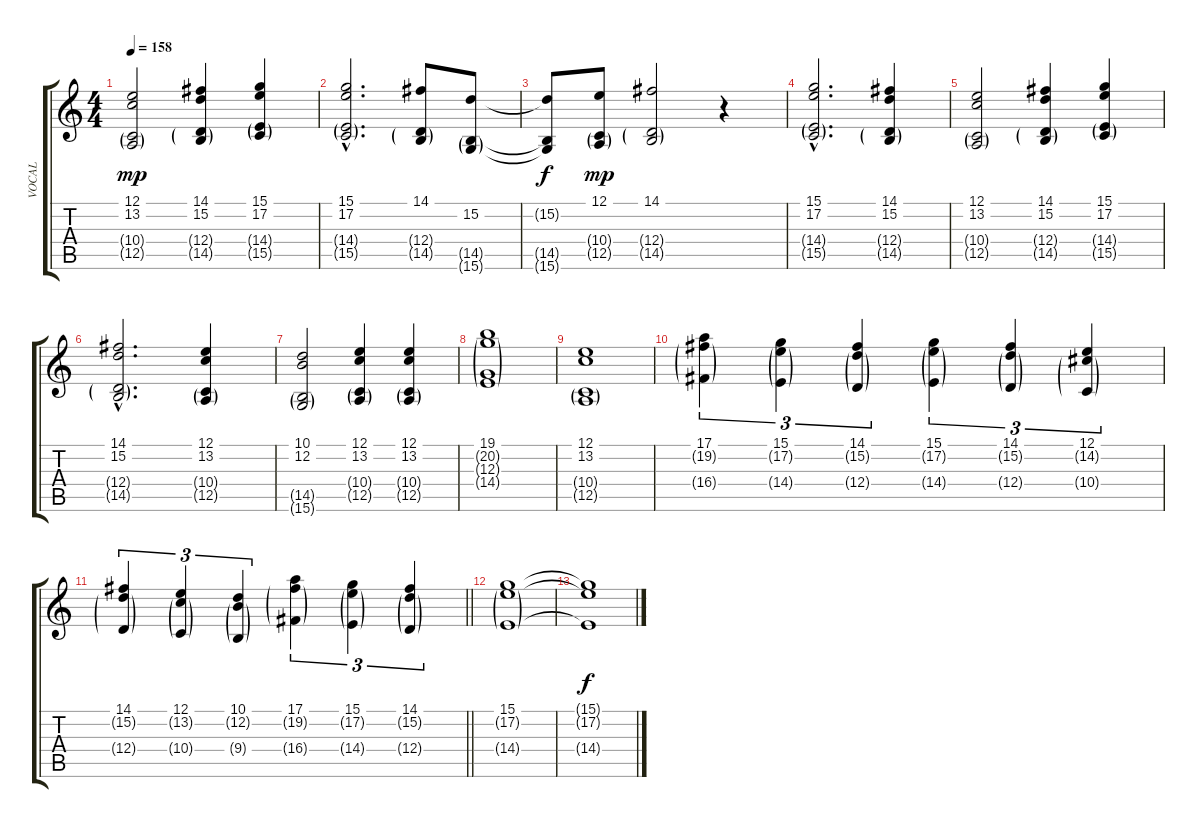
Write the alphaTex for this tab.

\track ("VOCAL" "VOCAL") {instrument lead2sawtooth}
\staff {score tabs}
\tuning (E4 B3 G3 D3 A2 E2) {hide}
\ts (4 4)
\tempo 158
\clef g2
\ks c
(12.1 13.2 10.4{g} 12.5{g}).2{dy mp} (14.1 15.2 12.4{g} 14.5{g}).4 (15.1 17.2 14.4{g} 15.5{g}).4 |
(15.1{hac} 17.2{hac} 14.4{g hac} 15.5{g hac}).2{d} (14.1 12.4{g} 14.5{g}).8 (15.2 14.5{g} 15.6{g}).8 |
(15.2{t} 14.5{t} 15.6{t}).8{dy f} (12.1 10.4{g} 12.5{g}).8{dy mp} (14.1 12.4{g} 14.5{g}).2 r.4 |
(15.1{hac} 17.2{hac} 14.4{g hac} 15.5{g hac}).2{d} (14.1 15.2 12.4{g} 14.5{g}).4 |
(12.1 13.2 10.4{g} 12.5{g}).2 (14.1 15.2 12.4{g} 14.5{g}).4 (15.1 17.2 14.4{g} 15.5{g}).4 |
(14.1{hac} 15.2{hac} 12.4{g hac} 14.5{g hac}).2{d} (12.1 13.2 10.4{g} 12.5{g}).4 |
(10.1 12.2 14.5{g} 15.6{g}).2 (12.1 13.2 10.4{g} 12.5{g}).4 (12.1 13.2 10.4{g} 12.5{g}).4 |
(19.1 20.2{g} 12.3{g} 14.4{g}).1 |
(12.1 13.2 10.4{g} 12.5{g}).1 |
(17.1 19.2{g} 16.4{g}).4{tu (3 2)} (15.1 17.2{g} 14.4{g}).4{tu (3 2)} (14.1 15.2{g} 12.4{g}).4{tu (3 2)} (15.1 17.2{g} 14.4{g}).4{tu (3 2)} (14.1 15.2{g} 12.4{g}).4{tu (3 2)} (12.1 14.2{g} 10.4{g}).4{tu (3 2)} |
\barLineRight lightlight
(14.1 15.2{g} 12.4{g}).4{tu (3 2)} (12.1 13.2{g} 10.4{g}).4{tu (3 2)} (10.1 12.2{g} 9.4{g}).4{tu (3 2)} (17.1 19.2{g} 16.4{g}).4{tu (3 2)} (15.1 17.2{g} 14.4{g}).4{tu (3 2)} (14.1 15.2{g} 12.4{g}).4{tu (3 2)} |
(15.1 17.2{g} 14.4{g}).1 |
(15.1{t} 17.2{t} 14.4{t}).1{dy f}
